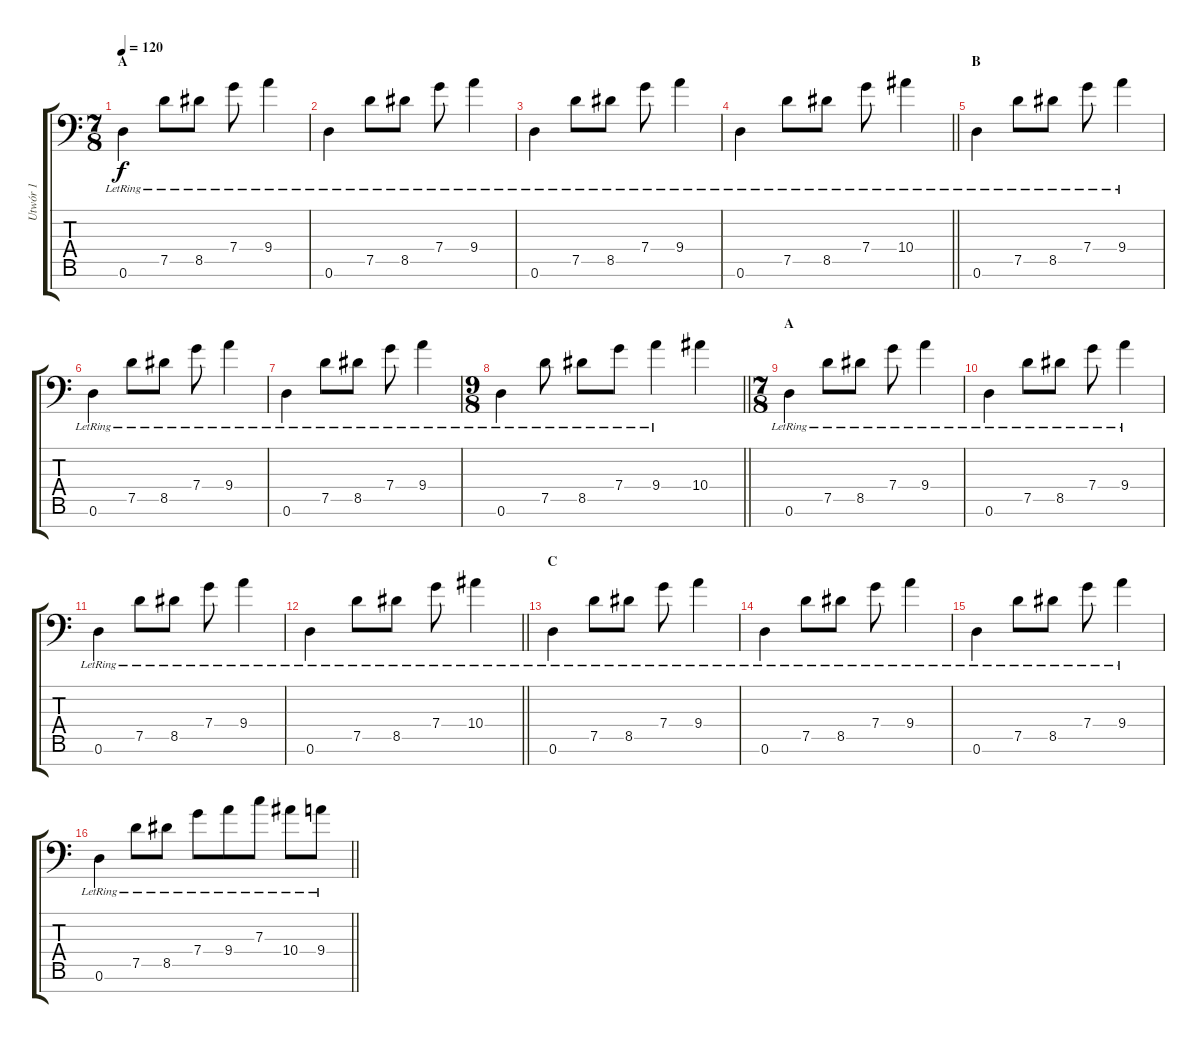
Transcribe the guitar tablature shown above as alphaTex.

\track ("Utwór 1" "Utwór 1") {instrument electricguitarclean}
\staff {score tabs}
\tuning (D4 A3 F3 C3 G2 D2 A1) {hide}
\ts (7 8)
\section ("" "A")
\tempo 120
\clef f4
\ks c
0.6{lr}.4{dy f} 7.5{lr}.8 8.5{lr}.8 7.4{lr}.8 9.4{lr}.4 |
0.6{lr}.4 7.5{lr}.8 8.5{lr}.8 7.4{lr}.8 9.4{lr}.4 |
0.6{lr}.4 7.5{lr}.8 8.5{lr}.8 7.4{lr}.8 9.4{lr}.4 |
\barLineRight lightlight
0.6{lr}.4 7.5{lr}.8 8.5{lr}.8 7.4{lr}.8 10.4{lr}.4 |
\section ("" "B")
0.6{lr}.4 7.5{lr}.8 8.5{lr}.8 7.4{lr}.8 9.4{lr}.4 |
0.6{lr}.4 7.5{lr}.8 8.5{lr}.8 7.4{lr}.8 9.4{lr}.4 |
0.6{lr}.4 7.5{lr}.8 8.5{lr}.8 7.4{lr}.8 9.4{lr}.4 |
\ts (9 8)
\barLineRight lightlight
0.6{lr}.4 7.5{lr}.8 8.5{lr}.8 7.4{lr}.8 9.4{lr}.4 10.4.4 |
\ts (7 8)
\section ("" "A")
0.6{lr}.4 7.5{lr}.8 8.5{lr}.8 7.4{lr}.8 9.4{lr}.4 |
0.6{lr}.4 7.5{lr}.8 8.5{lr}.8 7.4{lr}.8 9.4{lr}.4 |
0.6{lr}.4 7.5{lr}.8 8.5{lr}.8 7.4{lr}.8 9.4{lr}.4 |
\barLineRight lightlight
0.6{lr}.4 7.5{lr}.8 8.5{lr}.8 7.4{lr}.8 10.4{lr}.4 |
\section ("" "C")
0.6{lr}.4 7.5{lr}.8 8.5{lr}.8 7.4{lr}.8 9.4{lr}.4 |
0.6{lr}.4 7.5{lr}.8 8.5{lr}.8 7.4{lr}.8 9.4{lr}.4 |
0.6{lr}.4 7.5{lr}.8 8.5{lr}.8 7.4{lr}.8 9.4{lr}.4 |
\barLineRight lightlight
0.6{lr}.4 7.5{lr}.8 8.5{lr}.8 7.4{lr}.8 9.4{lr}.8 7.3{lr}.8 10.4{lr}.8 9.4{lr}.8
